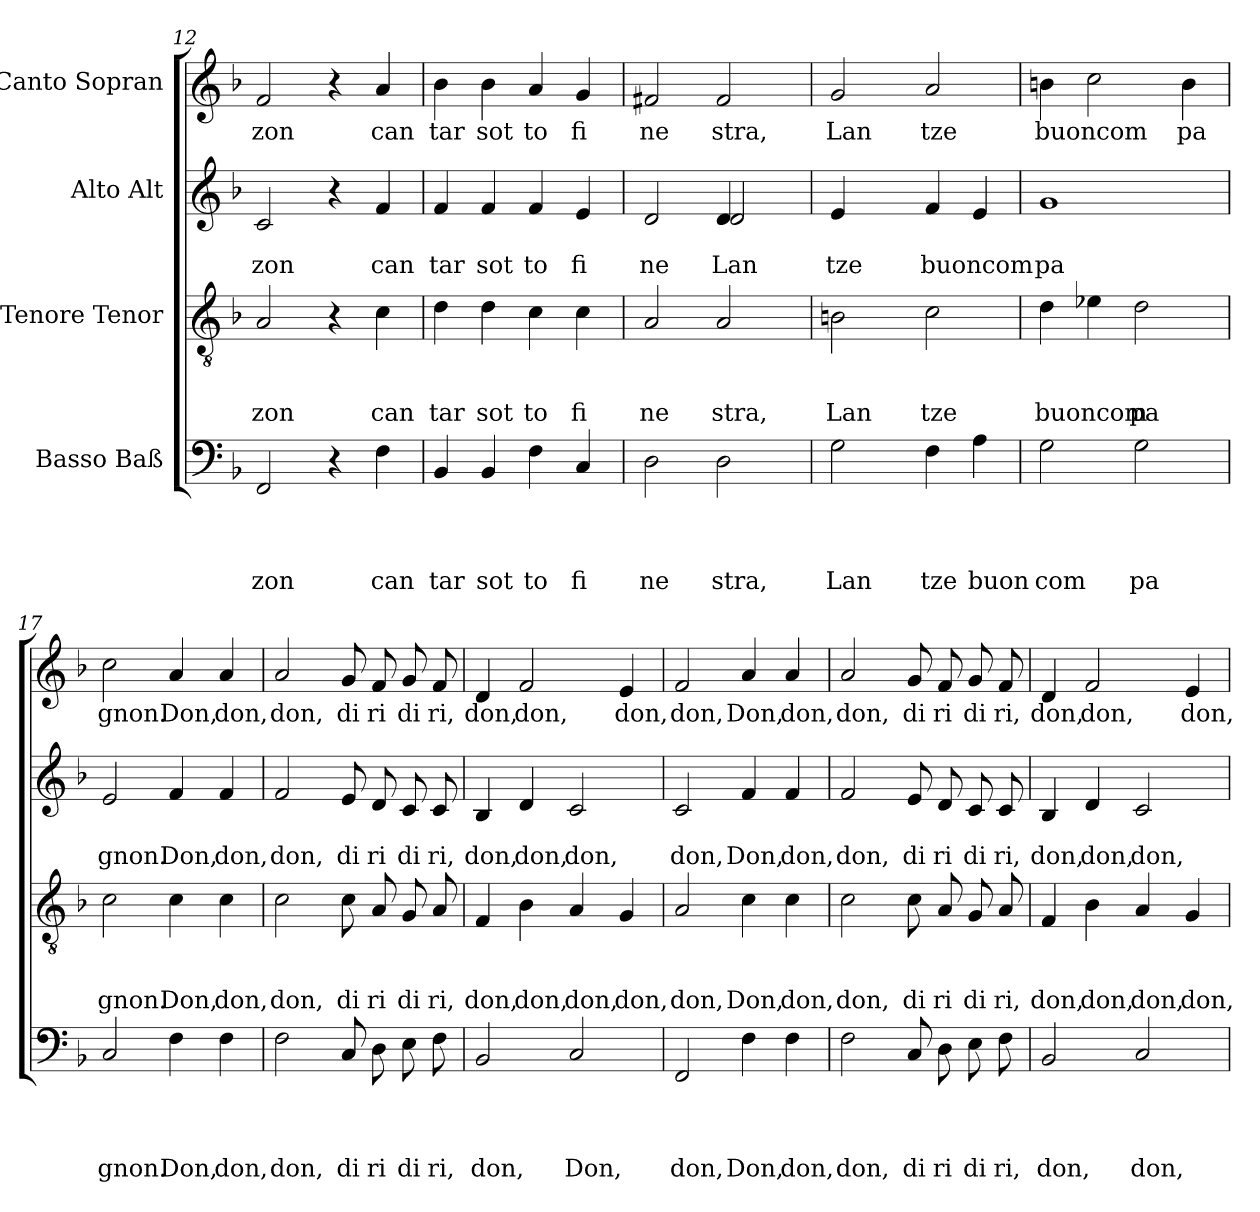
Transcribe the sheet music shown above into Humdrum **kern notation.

**kern	**text	**text	**text	**text	**kern	**text	**text	**text	**kern	**text	**text	**kern	**text
*part4	*part4	*part4	*part4	*part4	*part3	*part3	*part3	*part3	*part2	*part2	*part2	*part1	*part1
*staff4	*staff4	*staff4	*staff4	*staff4	*staff3	*staff3	*staff3	*staff3	*staff2	*staff2	*staff2	*staff1	*staff1
*I"Basso Baß	*	*	*	*	*I"Tenore Tenor	*	*	*	*I"Alto Alt	*	*	*I"Canto Sopran	*
*clefF4	*	*	*	*	*clefGv2	*	*	*	*clefG2	*	*	*clefG2	*
*ITrd-3c-5	*	*	*	*	*	*	*	*	*ITrd-3c-5	*	*	*ITrd-3c-5	*
*k[b-e-]	*	*	*	*	*k[b-]	*	*	*	*k[b-e-]	*	*	*k[b-e-]	*
*B-:	*	*	*	*	*F:	*	*	*	*B-:	*	*	*B-:	*
=12	=12	=12	=12	=12	=12	=12	=12	=12	=12	=12	=12	=12	=12
!	!	!	!	!LO:LY:b	!	!	!	!LO:LY:b	!	!	!LO:LY:b	!	!LO:LY:b
2BB-/	.	.	.	zon	2A/	.	.	zon	2f/	.	zon	2b-/	zon
4r	.	.	.	.	4r	.	.	.	4r	.	.	4r	.
!	!	!	!	!LO:LY:b	!	!	!	!LO:LY:b	!	!	!LO:LY:b	!	!LO:LY:b
4B-\	.	.	.	can	4c\	.	.	can	4b-/	.	can	4dd/	can
=13	=13	=13	=13	=13	=13	=13	=13	=13	=13	=13	=13	=13	=13
!	!	!	!	!LO:LY:b	!	!	!	!LO:LY:b	!	!	!LO:LY:b	!	!LO:LY:b
4E-/	.	.	.	tar	4d\	.	.	tar	4b-/	.	tar	4ee-\	tar
!	!	!	!	!LO:LY:b	!	!	!	!LO:LY:b	!	!	!LO:LY:b	!	!LO:LY:b
4E-/	.	.	.	sot	4d\	.	.	sot	4b-/	.	sot	4ee-\	sot
!	!	!	!	!LO:LY:b	!	!	!	!LO:LY:b	!	!	!LO:LY:b	!	!LO:LY:b
4B-\	.	.	.	to	4c\	.	.	to	4b-/	.	to	4dd/	to
!	!	!	!	!LO:LY:b	!	!	!	!LO:LY:b	!	!	!LO:LY:b	!	!LO:LY:b
4F/	.	.	.	fi	4c\	.	.	fi	4a/	.	fi	4cc/	fi
=14	=14	=14	=14	=14	=14	=14	=14	=14	=14	=14	=14	=14	=14
!	!	!	!	!LO:LY:b	!	!	!	!LO:LY:b	!	!	!LO:LY:b	!	!LO:LY:b
*	*	*	*	*	*	*	*	*	*^	*	*	*	*
2G\	.	.	.	ne	2A/	.	.	ne	2g/	2ryy	.	ne	2bn/	ne
!	!	!	!	!LO:LY:b	!	!	!	!LO:LY:b	!	!	!	!LO:LY:b	!	!
!	!	!	!	!	!	!	!	!	!	!	!	!LO:LY:b	!	!LO:LY:b
2G\	.	.	.	stra,	2A/	.	.	stra,	4g/	2g/	.	Lan	2b/	stra,
.	.	.	.	.	.	.	.	.	4ryy	.	.	.	.	.
*	*	*	*	*	*	*	*	*	*v	*v	*	*	*	*
=15	=15	=15	=15	=15	=15	=15	=15	=15	=15	=15	=15	=15	=15
!	!	!	!	!LO:LY:b	!	!	!	!LO:LY:b	!	!	!LO:LY:b	!	!LO:LY:b
2c\	.	.	.	Lan	2Bn\	.	.	Lan	4a/	.	tze	2cc/	Lan
.	.	.	.	.	.	.	.	.	4ryy	.	.	.	.
!	!	!	!	!LO:LY:b	!	!	!	!LO:LY:b	!	!	!LO:LY:b	!	!LO:LY:b
4B-\	.	.	.	tze	2c\	.	.	tze	4b-/	.	buoncom	2dd/	tze
!	!	!	!	!LO:LY:b	!	!	!	!	!	!	!	!	!
4d\	.	.	.	buon	.	.	.	.	4a/	.	.	.	.
=16	=16	=16	=16	=16	=16	=16	=16	=16	=16	=16	=16	=16	=16
!	!	!	!	!LO:LY:b	!	!	!	!LO:LY:b	!	!	!LO:LY:b	!	!LO:LY:b
2c\	.	.	.	com	4d\	.	.	buoncom	1cc	.	pa	4een\	buoncom
.	.	.	.	.	4e-X\	.	.	.	.	.	.	2ff\	.
!	!	!	!	!LO:LY:b	!	!	!	!LO:LY:b	!	!	!	!	!
2c\	.	.	.	pa	2d\	.	.	pa	.	.	.	.	.
!	!	!	!	!	!	!	!	!	!	!	!	!	!LO:LY:b
.	.	.	.	.	.	.	.	.	.	.	.	4ee\	pa
!!LO:LB:g=z
=17	=17	=17	=17	=17	=17	=17	=17	=17	=17	=17	=17	=17	=17
!	!	!	!	!LO:LY:b	!	!	!	!LO:LY:b	!	!	!LO:LY:b	!	!LO:LY:b
2F/	.	.	.	gnon.	2c\	.	.	gnon.	2a/	.	gnon.	2ff\	gnon.
!	!	!	!	!LO:LY:b	!	!	!	!LO:LY:b	!	!	!LO:LY:b	!	!LO:LY:b
4B-\	.	.	.	Don,	4c\	.	.	Don,	4b-/	.	Don,	4dd/	Don,
!	!	!	!	!LO:LY:b	!	!	!	!LO:LY:b	!	!	!LO:LY:b	!	!LO:LY:b
4B-\	.	.	.	don,	4c\	.	.	don,	4b-/	.	don,	4dd/	don,
=18	=18	=18	=18	=18	=18	=18	=18	=18	=18	=18	=18	=18	=18
!	!	!	!	!LO:LY:b	!	!	!	!LO:LY:b	!	!	!LO:LY:b	!	!LO:LY:b
2B-\	.	.	.	don,	2c\	.	.	don,	2b-/	.	don,	2dd/	don,
!	!	!	!	!LO:LY:b	!	!	!	!LO:LY:b	!	!	!LO:LY:b	!	!LO:LY:b
8F/	.	.	.	di	8c\	.	.	di	8a/	.	di	8cc/	di
!	!	!	!	!LO:LY:b	!	!	!	!LO:LY:b	!	!	!LO:LY:b	!	!LO:LY:b
8G\	.	.	.	ri	8A/	.	.	ri	8g/	.	ri	8b-/	ri
!	!	!	!	!LO:LY:b	!	!	!	!LO:LY:b	!	!	!LO:LY:b	!	!LO:LY:b
8A\	.	.	.	di	8G/	.	.	di	8f/	.	di	8cc/	di
!	!	!	!	!LO:LY:b	!	!	!	!LO:LY:b	!	!	!LO:LY:b	!	!LO:LY:b
8B-\	.	.	.	ri,	8A/	.	.	ri,	8f/	.	ri,	8b-/	ri,
=19	=19	=19	=19	=19	=19	=19	=19	=19	=19	=19	=19	=19	=19
!	!	!	!	!LO:LY:b	!	!	!	!LO:LY:b	!	!	!LO:LY:b	!	!LO:LY:b
2E-/	.	.	.	don,	4F/	.	.	don,	4e-/	.	don,	4g/	don,
!	!	!	!	!	!	!	!	!LO:LY:b	!	!	!LO:LY:b	!	!LO:LY:b
.	.	.	.	.	4B-\	.	.	don,	4g/	.	don,	2b-/	don,
!	!	!	!	!LO:LY:b	!	!	!	!LO:LY:b	!	!	!LO:LY:b	!	!
2F/	.	.	.	Don,	4A/	.	.	don,	2f/	.	don,	.	.
!	!	!	!	!	!	!	!	!LO:LY:b	!	!	!	!	!LO:LY:b
.	.	.	.	.	4G/	.	.	don,	.	.	.	4a/	don,
=20	=20	=20	=20	=20	=20	=20	=20	=20	=20	=20	=20	=20	=20
!	!	!	!	!LO:LY:b	!	!	!	!LO:LY:b	!	!	!LO:LY:b	!	!LO:LY:b
2BB-/	.	.	.	don,	2A/	.	.	don,	2f/	.	don,	2b-/	don,
!	!	!	!	!LO:LY:b	!	!	!	!LO:LY:b	!	!	!LO:LY:b	!	!LO:LY:b
4B-\	.	.	.	Don,	4c\	.	.	Don,	4b-/	.	Don,	4dd/	Don,
!	!	!	!	!LO:LY:b	!	!	!	!LO:LY:b	!	!	!LO:LY:b	!	!LO:LY:b
4B-\	.	.	.	don,	4c\	.	.	don,	4b-/	.	don,	4dd/	don,
=21	=21	=21	=21	=21	=21	=21	=21	=21	=21	=21	=21	=21	=21
!	!	!	!	!LO:LY:b	!	!	!	!LO:LY:b	!	!	!LO:LY:b	!	!LO:LY:b
2B-\	.	.	.	don,	2c\	.	.	don,	2b-/	.	don,	2dd/	don,
!	!	!	!	!LO:LY:b	!	!	!	!LO:LY:b	!	!	!LO:LY:b	!	!LO:LY:b
8F/	.	.	.	di	8c\	.	.	di	8a/	.	di	8cc/	di
!	!	!	!	!LO:LY:b	!	!	!	!LO:LY:b	!	!	!LO:LY:b	!	!LO:LY:b
8G\	.	.	.	ri	8A/	.	.	ri	8g/	.	ri	8b-/	ri
!	!	!	!	!LO:LY:b	!	!	!	!LO:LY:b	!	!	!LO:LY:b	!	!LO:LY:b
8A\	.	.	.	di	8G/	.	.	di	8f/	.	di	8cc/	di
!	!	!	!	!LO:LY:b	!	!	!	!LO:LY:b	!	!	!LO:LY:b	!	!LO:LY:b
8B-\	.	.	.	ri,	8A/	.	.	ri,	8f/	.	ri,	8b-/	ri,
=22	=22	=22	=22	=22	=22	=22	=22	=22	=22	=22	=22	=22	=22
!	!	!	!	!LO:LY:b	!	!	!	!LO:LY:b	!	!	!LO:LY:b	!	!LO:LY:b
2E-/	.	.	.	don,	4F/	.	.	don,	4e-/	.	don,	4g/	don,
!	!	!	!	!	!	!	!	!LO:LY:b	!	!	!LO:LY:b	!	!LO:LY:b
.	.	.	.	.	4B-\	.	.	don,	4g/	.	don,	2b-/	don,
!	!	!	!	!LO:LY:b	!	!	!	!LO:LY:b	!	!	!LO:LY:b	!	!
2F/	.	.	.	don,	4A/	.	.	don,	2f/	.	don,	.	.
!	!	!	!	!	!	!	!	!LO:LY:b	!	!	!	!	!LO:LY:b
.	.	.	.	.	4G/	.	.	don,	.	.	.	4a/	don,
=	=	=	=	=	=	=	=	=	=	=	=	=	=
*-	*-	*-	*-	*-	*-	*-	*-	*-	*-	*-	*-	*-	*-
